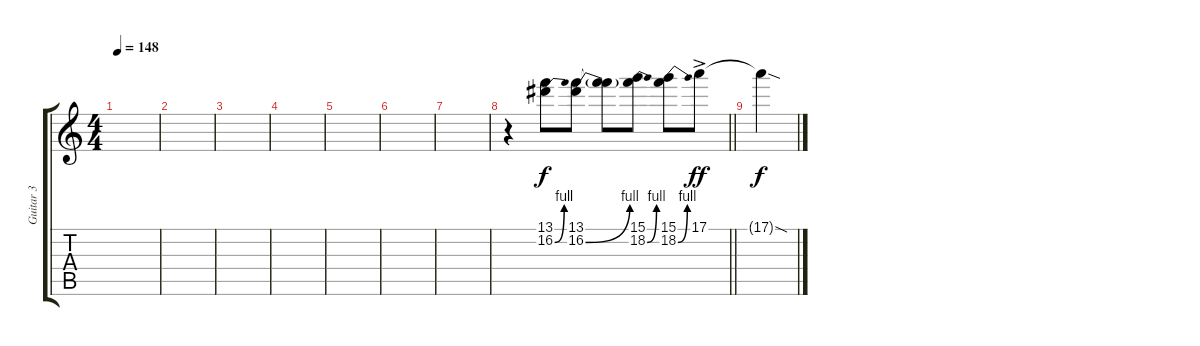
\track ("Guitar 3" "Guitar 3") {instrument overdrivenguitar}
\staff {score tabs}
\tuning (E4 B3 G3 D3 A2 D2) {hide}
\ts (4 4)
\tempo 148
\clef g2
\ks c
|
|
|
|
|
|
|
\barLineRight lightlight
r.4 (13.1 16.2{be (bend 0 0 60 4)}).8 (13.1 16.2{be (bend 0 0 60 4)}).8 (13.1{t} 16.2{t}).8 (15.1 18.2{be (bend 0 0 60 4)}).8 (15.1 18.2{be (bend 0 0 60 4)}).8 17.1{ac}.8{dy ff} |
17.1{sod t}.4{dy f}
